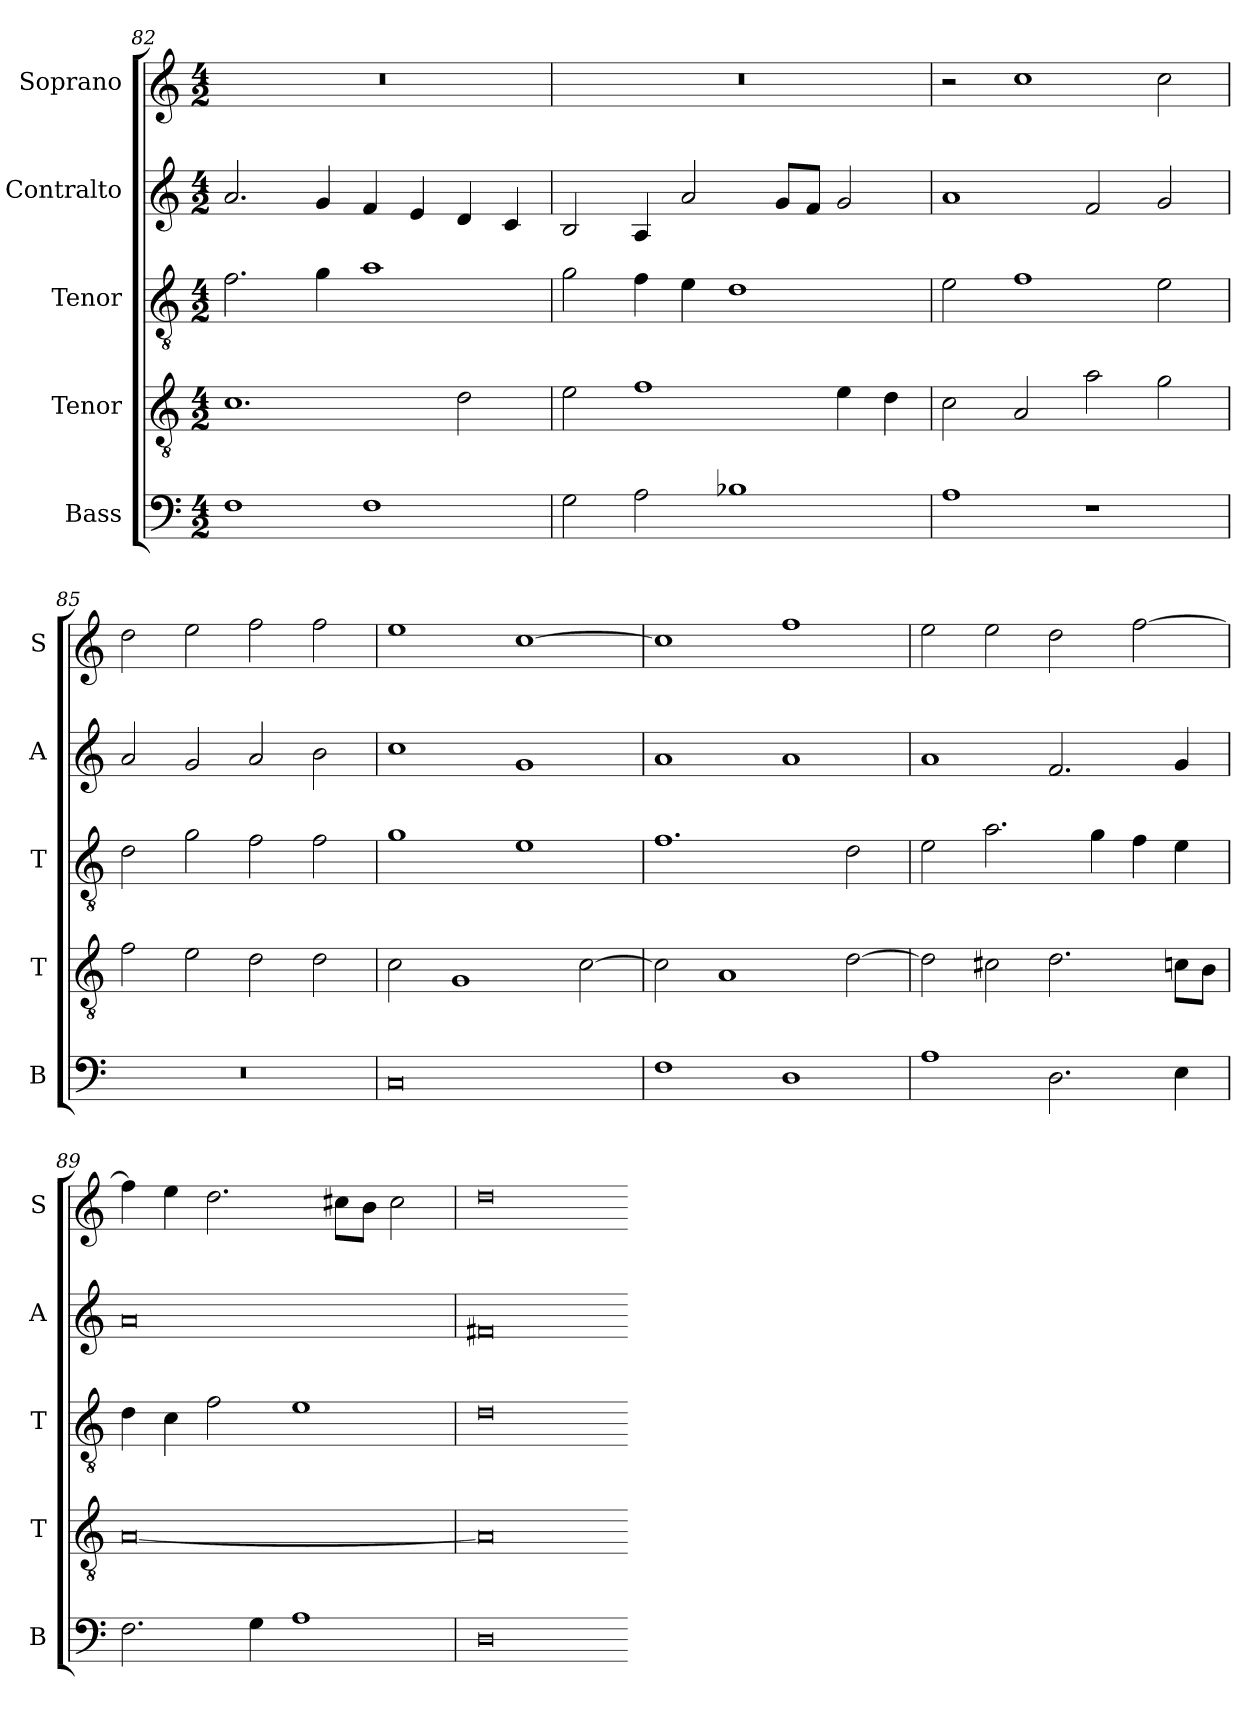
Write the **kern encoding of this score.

**kern	**kern	**kern	**kern	**kern
*part5	*part4	*part3	*part2	*part1
*staff5	*staff4	*staff3	*staff2	*staff1
*I"Bass	*I"Tenor	*I"Tenor	*I"Contralto	*I"Soprano
*I'B	*I'T	*I'T	*I'A	*I'S
*clefF4	*clefGv2	*clefGv2	*clefG2	*clefG2
*k[]	*k[]	*k[]	*k[]	*k[]
*A:aeo	*A:aeo	*A:aeo	*A:aeo	*A:aeo
*M4/2	*M4/2	*M4/2	*M4/2	*M4/2
=82	=82	=82	=82	=82
1F	1.c	2.f	2.a	0r
.	.	4g	4g	.
1F	.	1a	4f	.
.	.	.	4e	.
.	2d	.	4d	.
.	.	.	4c	.
=83	=83	=83	=83	=83
2G	2e	2g	2B	0r
2A	1f	4f	4A	.
.	.	4e	2a	.
1B-X	.	1d	.	.
.	.	.	8g/L	.
.	.	.	8f/J	.
.	4e	.	2g	.
.	4d	.	.	.
=84	=84	=84	=84	=84
1A	2c	2e	1a	2r
.	2A	1f	.	1cc
1r	2a	.	2f	.
.	2g	2e	2g	2cc
=85	=85	=85	=85	=85
0r	2f	2d	2a	2dd
.	2e	2g	2g	2ee
.	2d	2f	2a	2ff
.	2d	2f	2b	2ff
=86	=86	=86	=86	=86
0C	2c	1g	1cc	1ee
.	1G	.	.	.
.	.	1e	1g	[1cc
.	[2c	.	.	.
=87	=87	=87	=87	=87
1F	2c]	1.f	1a	1cc]
.	1A	.	.	.
1D	.	.	1a	1ff
.	[2d	2d	.	.
=88	=88	=88	=88	=88
1A	2d]	2e	1a	2ee
.	2c#X	2.a	.	2ee
2.D	2.d	.	2.f	2dd
.	.	4g	.	.
.	.	4f	.	[2ff
4E	8cn\L	4e	4g	.
.	8B\J	.	.	.
=89	=89	=89	=89	=89
2.F	[0A	4d	0a	4ff]
.	.	4c	.	4ee
.	.	2f	.	2.dd
4G	.	.	.	.
1A	.	1e	.	.
.	.	.	.	8cc#X\L
.	.	.	.	8b\J
.	.	.	.	2cc#
=90	=90	=90	=90	=90
0D	0A]	0d	0f#X	0dd
=-	=-	=-	=-	=-
*-	*-	*-	*-	*-
